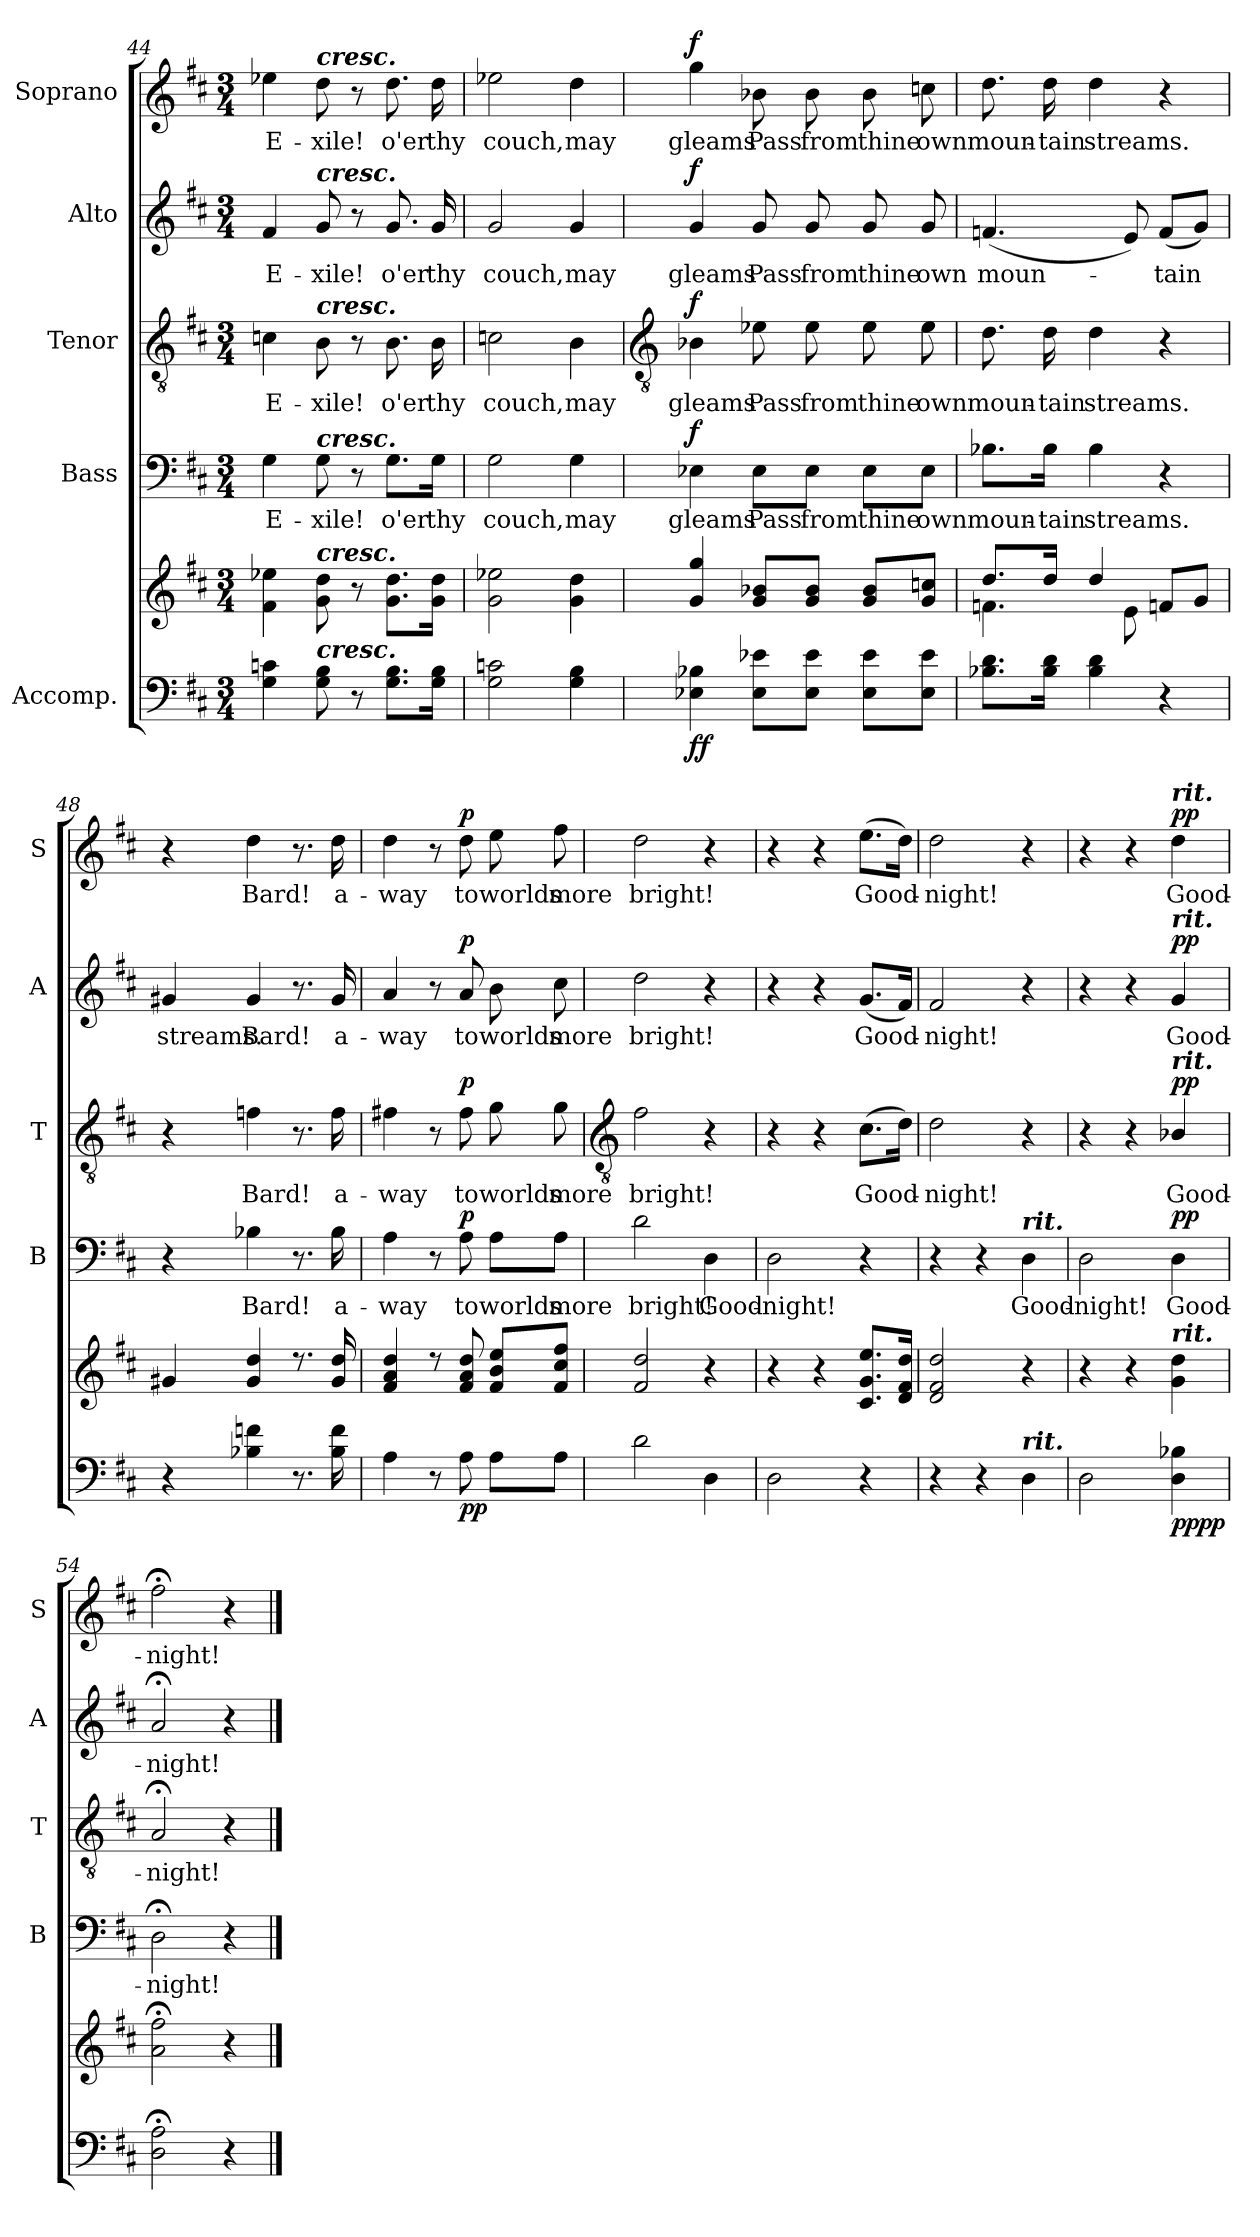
**kern	**kern	**dynam	**kern	**text	**dynam	**kern	**text	**dynam	**kern	**text	**dynam	**kern	**text	**dynam
*part5	*part5	*part5	*part4	*part4	*part4	*part3	*part3	*part3	*part2	*part2	*part2	*part1	*part1	*part1
*staff6	*staff5	*staff5/6	*staff4	*staff4	*staff4	*staff3	*staff3	*staff3	*staff2	*staff2	*staff2	*staff1	*staff1	*staff1
*I"Accomp.	*	*	*I"Bass	*	*	*I"Tenor	*	*	*I"Alto	*	*	*I"Soprano	*	*
*	*	*	*I'B	*	*	*I'T	*	*	*I'A	*	*	*I'S	*	*
*clefF4	*clefG2	*	*clefF4	*	*	*clefGv2	*	*	*clefG2	*	*	*clefG2	*	*
*k[f#c#]	*k[f#c#]	*	*k[f#c#]	*	*	*k[f#c#]	*	*	*k[f#c#]	*	*	*k[f#c#]	*	*
*D:	*D:	*	*D:	*	*	*D:	*	*	*D:	*	*	*D:	*	*
*M3/4	*M3/4	*	*M3/4	*	*	*M3/4	*	*	*M3/4	*	*	*M3/4	*	*
=44	=44	=44	=44	=44	=44	=44	=44	=44	=44	=44	=44	=44	=44	=44
!	!	!	!	!LO:LY:b	!	!	!LO:LY:b	!	!	!LO:LY:b	!	!	!LO:LY:b	!
4G 4cn	4f# 4ee-X	.	4G	E-	.	4cn	E-	.	4f#	E-	.	4ee-X	E-	.
!	!	!	!	!	!	!	!	!	!	!	!	!LO:TX:a:Bi:t=cresc.	!	!
!	!	!	!	!	!	!	!	!	!LO:TX:a:Bi:t=cresc.	!	!	!	!	!
!	!	!	!	!	!	!LO:TX:a:Bi:t=cresc.	!	!	!	!	!	!	!	!
!	!	!	!LO:TX:a:Bi:t=cresc.	!	!	!	!	!	!	!	!	!	!	!
!	!LO:TX:a:Bi:t=cresc.	!	!	!	!	!	!	!	!	!	!	!	!	!
!LO:TX:a:Bi:t=cresc.	!	!	!	!	!	!	!	!	!	!	!	!	!	!
!	!	!	!	!LO:LY:b	!	!	!LO:LY:b	!	!	!LO:LY:b	!	!	!LO:LY:b	!
8G 8B	8g 8dd	.	8G	-xile!	.	8B	-xile!	.	8g	-xile!	.	8dd	-xile!	.
8r	8r	.	8r	.	.	8r	.	.	8r	.	.	8r	.	.
!	!	!	!	!LO:LY:b	!	!	!LO:LY:b	!	!	!LO:LY:b	!	!	!LO:LY:b	!
8.G 8.BL	8.g 8.ddL	.	8.G\L	o'er	.	8.B	o'er	.	8.g	o'er	.	8.dd	o'er	.
!	!	!	!	!LO:LY:b	!	!	!LO:LY:b	!	!	!LO:LY:b	!	!	!LO:LY:b	!
16G 16BJ	16g 16ddJ	.	16G\Jk	thy	.	16B	thy	.	16g	thy	.	16dd	thy	.
=45	=45	=45	=45	=45	=45	=45	=45	=45	=45	=45	=45	=45	=45	=45
!	!	!	!	!LO:LY:b	!	!	!LO:LY:b	!	!	!LO:LY:b	!	!	!LO:LY:b	!
2G 2cn	2g 2ee-X	.	2G	couch,	.	2cn	couch,	.	2g	couch,	.	2ee-X	couch,	.
!	!	!	!	!LO:LY:b	!	!	!LO:LY:b	!	!	!LO:LY:b	!	!	!LO:LY:b	!
4G 4B	4g 4dd	.	4G	may	.	4B	may	.	4g	may	.	4dd	may	.
!!LO:LB:g=z
=46	=46	=46	=46	=46	=46	=46	=46	=46	=46	=46	=46	=46	=46	=46
*	*	*	*	*	*	*clefGv2	*	*	*	*	*	*	*	*
*	*^	*	*	*	*	*	*	*	*	*	*	*	*	*
!	!	!LO:N:vis=1	!LO:DY:b=2	!	!LO:LY:b	!	!	!LO:LY:b	!	!	!LO:LY:b	!	!	!LO:LY:b	!
!	!	!	!LO:DY:n=1:b	!	!	!LO:DY:b	!	!	!LO:DY:b	!	!	!LO:DY:b	!	!	!LO:DY:b
4E-X 4B-X	4g 4gg	2.ryy	f f	4E-X	gleams	f	4B-X	gleams	f	4g	gleams	f	4gg	gleams	f
!	!	!	!	!	!LO:LY:b	!	!	!LO:LY:b	!	!	!LO:LY:b	!	!	!LO:LY:b	!
8E- 8e-XL	8g 8b-XL	.	.	8E-\L	Pass	.	8e-X	Pass	.	8g	Pass	.	8b-X	Pass	.
!	!	!	!	!	!LO:LY:b	!	!	!LO:LY:b	!	!	!LO:LY:b	!	!	!LO:LY:b	!
8E- 8e-J	8g 8b-J	.	.	8E-\J	from	.	8e-	from	.	8g	from	.	8b-	from	.
!	!	!	!	!	!LO:LY:b	!	!	!LO:LY:b	!	!	!LO:LY:b	!	!	!LO:LY:b	!
8E- 8e-L	8g 8b-L	.	.	8E-\L	thine	.	8e-	thine	.	8g	thine	.	8b-	thine	.
!	!	!	!	!	!LO:LY:b	!	!	!LO:LY:b	!	!	!LO:LY:b	!	!	!LO:LY:b	!
8E- 8e-J	8g 8ccnJ	.	.	8E-\J	own	.	8e-	own	.	8g	own	.	8ccn	own	.
=47	=47	=47	=47	=47	=47	=47	=47	=47	=47	=47	=47	=47	=47	=47	=47
!	!	!	!	!	!LO:LY:b	!	!	!LO:LY:b	!	!	!LO:LY:b	!	!	!LO:LY:b	!
8.B-X 8.dL	8.dd/L	4.fn\	.	8.B-X\L	moun-	.	8.d	moun-	.	(<4.fn	moun-	.	8.dd	moun-	.
!	!	!	!	!	!LO:LY:b	!	!	!LO:LY:b	!	!	!	!	!	!LO:LY:b	!
16B- 16dJ	16dd/J	.	.	16B-\Jk	-tain	.	16d	-tain	.	.	.	.	16dd	-tain	.
!	!	!	!	!	!LO:LY:b	!	!	!LO:LY:b	!	!	!	!	!	!LO:LY:b	!
4B- 4d	4dd/	.	.	4B-	streams.	.	4d	streams.	.	.	.	.	4dd	streams.	.
.	.	8e\	.	.	.	.	.	.	.	8e)	.	.	.	.	.
!	!	!	!	!	!	!	!	!	!	!	!LO:LY:b	!	!	!	!
4r	8fnL	4ryy	.	4r	.	.	4r	.	.	(<8fL	tain	.	4r	.	.
.	8gJ	.	.	.	.	.	.	.	.	8gJ)	.	.	.	.	.
=48	=48	=48	=48	=48	=48	=48	=48	=48	=48	=48	=48	=48	=48	=48	=48
!	!	!LO:N:vis=1	!	!	!	!	!	!	!	!	!LO:LY:b	!	!	!	!
4r	4g#X	2.ryy	.	4r	.	.	4r	.	.	4g#X	streams.	.	4r	.	.
!	!	!	!	!	!LO:LY:b	!	!	!LO:LY:b	!	!	!LO:LY:b	!	!	!LO:LY:b	!
4B-X 4fn	4g# 4dd	.	.	4B-X	Bard!	.	4fn	Bard!	.	4g#	Bard!	.	4dd	Bard!	.
8.r	8.r	.	.	8.r	.	.	8.r	.	.	8.r	.	.	8.r	.	.
!	!	!	!	!	!LO:LY:b	!	!	!LO:LY:b	!	!	!LO:LY:b	!	!	!LO:LY:b	!
16B- 16f	16g# 16dd	.	.	16B-	a-	.	16f	a-	.	16g#	a-	.	16dd	a-	.
=49	=49	=49	=49	=49	=49	=49	=49	=49	=49	=49	=49	=49	=49	=49	=49
!	!	!LO:N:vis=1	!	!	!LO:LY:b	!	!	!LO:LY:b	!	!	!LO:LY:b	!	!	!LO:LY:b	!
4A	4f# 4a 4dd	2.ryy	.	4A	-way	.	4f#X	-way	.	4a	-way	.	4dd	-way	.
8r	8r	.	.	8r	.	.	8r	.	.	8r	.	.	8r	.	.
!	!	!	!LO:DY:b=2	!	!LO:LY:b	!	!	!LO:LY:b	!	!	!LO:LY:b	!	!	!LO:LY:b	!
!	!	!	!LO:DY:n=1:b	!	!	!LO:DY:b	!	!	!LO:DY:b	!	!	!LO:DY:b	!	!	!LO:DY:b
8A	8f# 8a 8dd	.	p p	8A	to	p	8f#	to	p	8a	to	p	8dd	to	p
!	!	!	!	!	!LO:LY:b	!	!	!LO:LY:b	!	!	!LO:LY:b	!	!	!LO:LY:b	!
8AL	8f# 8b 8eeL	.	.	8A\L	worlds	.	8g	worlds	.	8b	worlds	.	8ee	worlds	.
!	!	!	!	!	!LO:LY:b	!	!	!LO:LY:b	!	!	!LO:LY:b	!	!	!LO:LY:b	!
8AJ	8f# 8cc# 8ff#J	.	.	8A\J	more	.	8g	more	.	8cc#	more	.	8ff#	more	.
*	*v	*v	*	*	*	*	*	*	*	*	*	*	*	*	*
!!LO:LB:g=z
=50	=50	=50	=50	=50	=50	=50	=50	=50	=50	=50	=50	=50	=50	=50
*	*	*	*	*	*	*clefGv2	*	*	*	*	*	*	*	*
!	!	!	!	!LO:LY:b	!	!	!LO:LY:b	!	!	!LO:LY:b	!	!	!LO:LY:b	!
2d	2f# 2dd	.	2d	bright!	.	2f#	bright!	.	2dd	bright!	.	2dd	bright!	.
!	!	!	!	!LO:LY:b	!	!	!	!	!	!	!	!	!	!
4D	4r	.	4D	Good-	.	4r	.	.	4r	.	.	4r	.	.
=51	=51	=51	=51	=51	=51	=51	=51	=51	=51	=51	=51	=51	=51	=51
!	!	!	!	!LO:LY:b	!	!	!	!	!	!	!	!	!	!
2D	4r	.	2D	-night!	.	4r	.	.	4r	.	.	4r	.	.
.	4r	.	.	.	.	4r	.	.	4r	.	.	4r	.	.
!	!	!	!	!	!	!	!LO:LY:b	!	!	!LO:LY:b	!	!	!LO:LY:b	!
4r	8.c# 8.g 8.eeL	.	4r	.	.	(>8.c#L	Good-	.	(<8.gL	Good-	.	(>8.eeL	Good-	.
.	16d 16f# 16ddJ	.	.	.	.	16dJ)	.	.	16f#J)	.	.	16ddJ)	.	.
=52	=52	=52	=52	=52	=52	=52	=52	=52	=52	=52	=52	=52	=52	=52
!	!	!	!	!	!	!	!LO:LY:b	!	!	!LO:LY:b	!	!	!LO:LY:b	!
4r	2d 2f# 2dd	.	4r	.	.	2d	night!	.	2f#	night!	.	2dd	night!	.
4r	.	.	4r	.	.	.	.	.	.	.	.	.	.	.
!	!	!	!LO:TX:a:Bi:t=rit.	!	!	!	!	!	!	!	!	!	!	!
!LO:TX:a:Bi:t=rit.	!	!	!	!	!	!	!	!	!	!	!	!	!	!
!	!	!	!	!LO:LY:b	!	!	!	!	!	!	!	!	!	!
4D	4r	.	4D	Good-	.	4r	.	.	4r	.	.	4r	.	.
=53	=53	=53	=53	=53	=53	=53	=53	=53	=53	=53	=53	=53	=53	=53
!	!	!	!	!LO:LY:b	!	!	!	!	!	!	!	!	!	!
2D	4r	.	2D	-night!	.	4r	.	.	4r	.	.	4r	.	.
.	4r	.	.	.	.	4r	.	.	4r	.	.	4r	.	.
!	!	!	!	!	!	!	!	!	!	!	!	!LO:TX:a:Bi:t=rit.	!	!
!	!	!	!	!	!	!	!	!	!LO:TX:a:Bi:t=rit.	!	!	!	!	!
!	!	!	!	!	!	!LO:TX:a:Bi:t=rit.	!	!	!	!	!	!	!	!
!	!LO:TX:a:Bi:t=rit.	!	!	!	!	!	!	!	!	!	!	!	!	!
!	!	!LO:DY:b=2	!	!LO:LY:b	!	!	!LO:LY:b	!	!	!LO:LY:b	!	!	!LO:LY:b	!
!	!	!LO:DY:n=1:b	!	!	!LO:DY:b	!	!	!LO:DY:b	!	!	!LO:DY:b	!	!	!LO:DY:b
4D 4B-X	4g 4dd	pp pp	4D	Good-	pp	4B-X/	Good-	pp	4g	Good-	pp	4dd	Good-	pp
=54	=54	=54	=54	=54	=54	=54	=54	=54	=54	=54	=54	=54	=54	=54
!	!	!	!	!LO:LY:b	!	!	!LO:LY:b	!	!	!LO:LY:b	!	!	!LO:LY:b	!
2D; 2A;	2a;< 2ff#;<	.	2D;<	-night!	.	2A;<	-night!	.	2a;<	-night!	.	2ff#;<	-night!	.
4r	4r	.	4r	.	.	4r	.	.	4r	.	.	4r	.	.
==	==	==	==	==	==	==	==	==	==	==	==	==	==	==
*-	*-	*-	*-	*-	*-	*-	*-	*-	*-	*-	*-	*-	*-	*-
